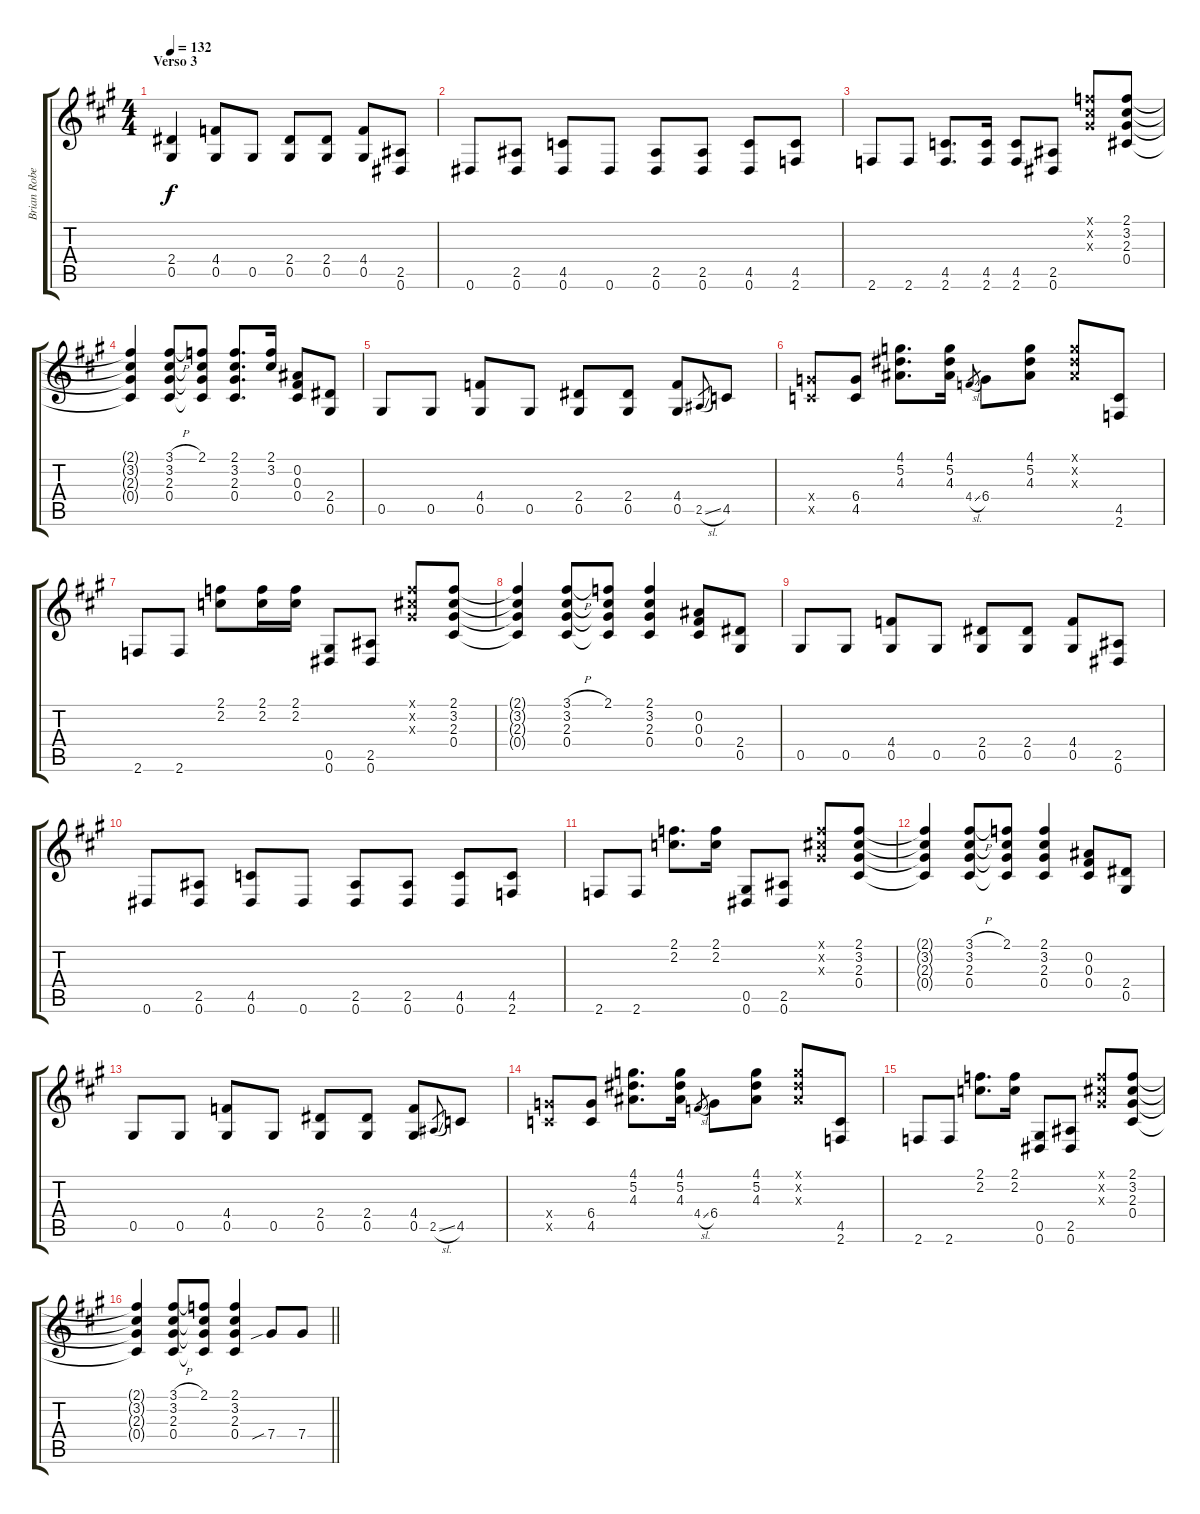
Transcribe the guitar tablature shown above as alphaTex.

\track ("Brian Robertson" "Brian Robe") {instrument distortionguitar}
\staff {score tabs}
\tuning (Eb4 Bb3 Gb3 Db3 Ab2 Eb2) {hide}
\ts (4 4)
\section ("" "Verso 3")
\tempo 132
\clef g2
\ks a
(2.4 0.5).4{dy f} (4.4 0.5).8 0.5.8 (2.4 0.5).8 (2.4 0.5).8 (4.4 0.5).8 (2.5 0.6).8 |
0.6.8 (2.5 0.6).8 (4.5 0.6).8 0.6.8 (2.5 0.6).8 (2.5 0.6).8 (4.5 0.6).8 (4.5 2.6).8 |
2.6.8 2.6.8 (4.5 2.6).8{d} (4.5 2.6).16 (4.5 2.6).8 (2.5 0.6).8 (2.1{x} 3.2{x} 2.3{x}).8 (2.1 3.2 2.3 0.4).8 |
(2.1{t} 3.2{t} 2.3{t} 0.4{t}).4 (3.1{h} 3.2 2.3 0.4).8 (2.1 3.2{t} 2.3{t} 0.4{t}).8 (2.1 3.2 2.3 0.4).8{d} (2.1 3.2).16 (0.2 0.3 0.4).8 (2.4 0.5).8 |
0.5.8 0.5.8 (4.4 0.5).8 0.5.8 (2.4 0.5).8 (2.4 0.5).8 (4.4 0.5).8 2.5{sl}.8{gr} 4.5.8 |
(6.4{x} 4.5{x}).8 (6.4 4.5).8 (4.1 5.2 4.3).8{d} (4.1 5.2 4.3).16 4.4{sl}.8{gr} 6.4.8 (4.1 5.2 4.3).8 (4.1{x} 5.2{x} 4.3{x}).8 (4.5 2.6).8 |
2.6.8 2.6.8 (2.1 2.2).8 (2.1 2.2).16 (2.1 2.2).16 (0.5 0.6).8 (2.5 0.6).8 (2.1{x} 3.2{x} 2.3{x}).8 (2.1 3.2 2.3 0.4).8 |
(2.1{t} 3.2{t} 2.3{t} 0.4{t}).4 (3.1{h} 3.2 2.3 0.4).8 (2.1 3.2{t} 2.3{t} 0.4{t}).8 (2.1 3.2 2.3 0.4).4 (0.2 0.3 0.4).8 (2.4 0.5).8 |
0.5.8 0.5.8 (4.4 0.5).8 0.5.8 (2.4 0.5).8 (2.4 0.5).8 (4.4 0.5).8 (2.5 0.6).8 |
0.6.8 (2.5 0.6).8 (4.5 0.6).8 0.6.8 (2.5 0.6).8 (2.5 0.6).8 (4.5 0.6).8 (4.5 2.6).8 |
2.6.8 2.6.8 (2.1 2.2).8{d} (2.1 2.2).16 (0.5 0.6).8 (2.5 0.6).8 (2.1{x} 3.2{x} 2.3{x}).8 (2.1 3.2 2.3 0.4).8 |
(2.1{t} 3.2{t} 2.3{t} 0.4{t}).4 (3.1{h} 3.2 2.3 0.4).8 (2.1 3.2{t} 2.3{t} 0.4{t}).8 (2.1 3.2 2.3 0.4).4 (0.2 0.3 0.4).8 (2.4 0.5).8 |
0.5.8 0.5.8 (4.4 0.5).8 0.5.8 (2.4 0.5).8 (2.4 0.5).8 (4.4 0.5).8 2.5{sl}.8{gr} 4.5.8 |
(6.4{x} 4.5{x}).8 (6.4 4.5).8 (4.1 5.2 4.3).8{d} (4.1 5.2 4.3).16 4.4{sl}.8{gr} 6.4.8 (4.1 5.2 4.3).8 (4.1{x} 5.2{x} 4.3{x}).8 (4.5 2.6).8 |
2.6.8 2.6.8 (2.1 2.2).8{d} (2.1 2.2).16 (0.5 0.6).8 (2.5 0.6).8 (2.1{x} 3.2{x} 2.3{x}).8 (2.1 3.2 2.3 0.4).8 |
\barLineRight lightlight
(2.1{t} 3.2{t} 2.3{t} 0.4{t}).4 (3.1{h} 3.2 2.3 0.4).8 (2.1 3.2{t} 2.3{t} 0.4{t}).8 (2.1 3.2 2.3 0.4).4 7.4{sib}.8 7.4.8
